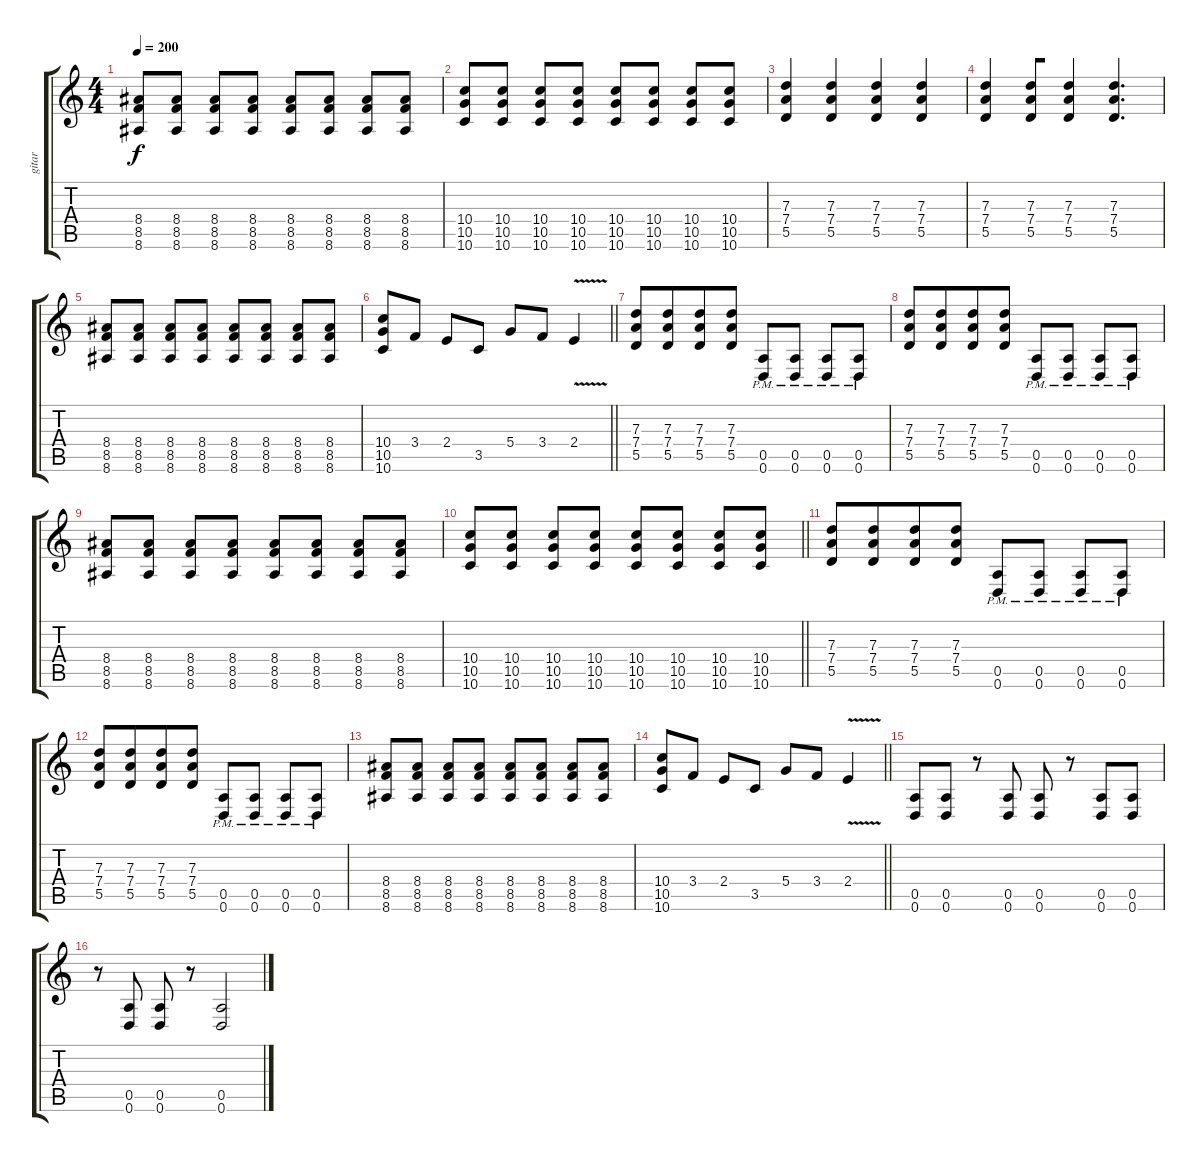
\track ("gitar" "gitar") {instrument distortionguitar}
\staff {score tabs}
\tuning (E4 B3 G3 D3 A2 D2) {hide}
\ts (4 4)
\tempo 200
\clef g2
\ks c
(8.4 8.5 8.6).8{dy f} (8.4 8.5 8.6).8 (8.4 8.5 8.6).8 (8.4 8.5 8.6).8 (8.4 8.5 8.6).8 (8.4 8.5 8.6).8 (8.4 8.5 8.6).8 (8.4 8.5 8.6).8 |
(10.4 10.5 10.6).8 (10.4 10.5 10.6).8 (10.4 10.5 10.6).8 (10.4 10.5 10.6).8 (10.4 10.5 10.6).8 (10.4 10.5 10.6).8 (10.4 10.5 10.6).8 (10.4 10.5 10.6).8 |
(7.3 7.4 5.5).4{beam Up beam merge} (7.3 7.4 5.5).4{beam Up beam merge} (7.3 7.4 5.5).4{beam Up beam merge} (7.3 7.4 5.5).4{beam Up} |
(7.3 7.4 5.5).4{beam Up beam merge} (7.3 7.4 5.5).8{beam Up beam merge} (7.3 7.4 5.5).4{beam Up beam merge} (7.3 7.4 5.5).4{d beam Up} |
(8.4 8.5 8.6).8 (8.4 8.5 8.6).8 (8.4 8.5 8.6).8 (8.4 8.5 8.6).8 (8.4 8.5 8.6).8 (8.4 8.5 8.6).8 (8.4 8.5 8.6).8 (8.4 8.5 8.6).8 |
\barLineRight lightlight
(10.4 10.5 10.6).8 3.4.8 2.4.8 3.5.8 5.4.8 3.4.8 2.4{v}.4 |
\section ("" "")
(7.3 7.4 5.5).8{beam Up beam merge} (7.3 7.4 5.5).8{beam Up beam merge} (7.3 7.4 5.5).8{beam Up beam merge} (7.3 7.4 5.5).8{beam Up} (0.5{pm} 0.6{pm}).8 (0.5{pm} 0.6{pm}).8 (0.5{pm} 0.6{pm}).8 (0.5{pm} 0.6{pm}).8 |
(7.3 7.4 5.5).8{beam Up beam merge} (7.3 7.4 5.5).8{beam Up beam merge} (7.3 7.4 5.5).8{beam Up beam merge} (7.3 7.4 5.5).8{beam Up} (0.5{pm} 0.6{pm}).8 (0.5{pm} 0.6{pm}).8 (0.5{pm} 0.6{pm}).8 (0.5{pm} 0.6{pm}).8 |
(8.4 8.5 8.6).8 (8.4 8.5 8.6).8 (8.4 8.5 8.6).8 (8.4 8.5 8.6).8 (8.4 8.5 8.6).8 (8.4 8.5 8.6).8 (8.4 8.5 8.6).8 (8.4 8.5 8.6).8 |
\barLineRight lightlight
(10.4 10.5 10.6).8 (10.4 10.5 10.6).8 (10.4 10.5 10.6).8 (10.4 10.5 10.6).8 (10.4 10.5 10.6).8 (10.4 10.5 10.6).8 (10.4 10.5 10.6).8 (10.4 10.5 10.6).8 |
(7.3 7.4 5.5).8{beam Up beam merge} (7.3 7.4 5.5).8{beam Up beam merge} (7.3 7.4 5.5).8{beam Up beam merge} (7.3 7.4 5.5).8{beam Up} (0.5{pm} 0.6{pm}).8 (0.5{pm} 0.6{pm}).8 (0.5{pm} 0.6{pm}).8 (0.5{pm} 0.6{pm}).8 |
(7.3 7.4 5.5).8{beam Up beam merge} (7.3 7.4 5.5).8{beam Up beam merge} (7.3 7.4 5.5).8{beam Up beam merge} (7.3 7.4 5.5).8{beam Up} (0.5{pm} 0.6{pm}).8 (0.5{pm} 0.6{pm}).8 (0.5{pm} 0.6{pm}).8 (0.5{pm} 0.6{pm}).8 |
(8.4 8.5 8.6).8 (8.4 8.5 8.6).8 (8.4 8.5 8.6).8 (8.4 8.5 8.6).8 (8.4 8.5 8.6).8 (8.4 8.5 8.6).8 (8.4 8.5 8.6).8 (8.4 8.5 8.6).8 |
\barLineRight lightlight
(10.4 10.5 10.6).8 3.4.8 2.4.8 3.5.8 5.4.8 3.4.8 2.4{v}.4 |
\section ("" "")
(0.5 0.6).8 (0.5 0.6).8 r.8 (0.5 0.6).8 (0.5 0.6).8 r.8 (0.5 0.6).8 (0.5 0.6).8 |
r.8 (0.5 0.6).8 (0.5 0.6).8 r.8 (0.5 0.6).2
